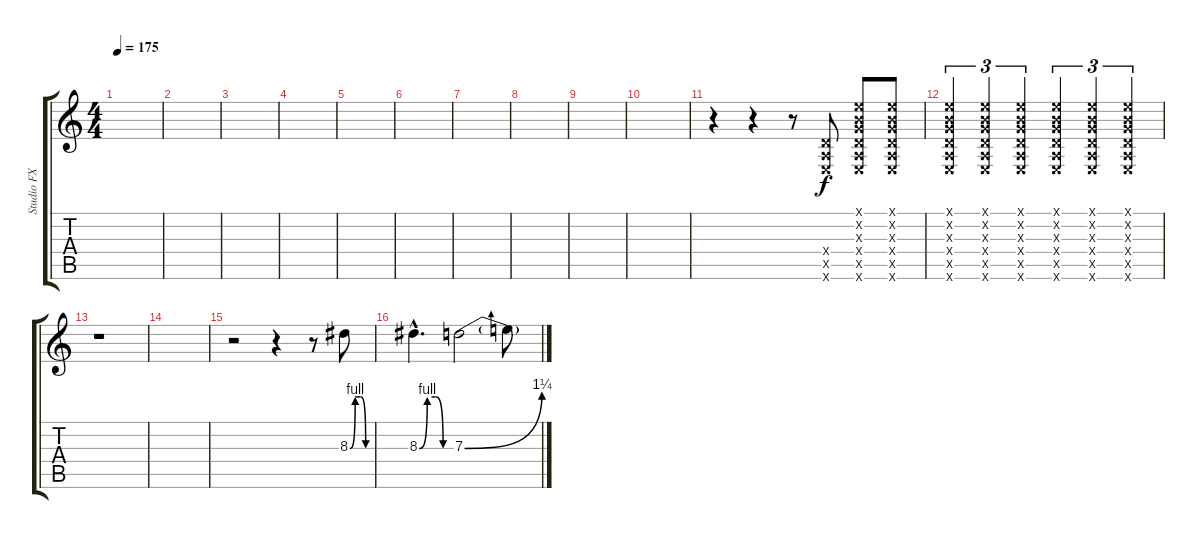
\track ("Studio FX" "Studio FX") {instrument distortionguitar}
\staff {score tabs}
\tuning (E4 B3 G3 D3 A2 E2) {hide}
\ts (4 4)
\tempo 175
\clef g2
\ks c
|
|
|
|
|
|
|
|
|
|
r.4 r.4 r.8 (0.4{x} 0.5{x} 0.6{x}).8{volume 8 instrument woodblock} (0.1{x} 0.2{x} 0.3{x} 0.4{x} 0.5{x} 0.6{x}).8{instrument woodblock} (0.1{x} 0.2{x} 0.3{x} 0.4{x} 0.5{x} 0.6{x}).8{instrument woodblock} |
(0.1{x} 0.2{x} 0.3{x} 0.4{x} 0.5{x} 0.6{x}).4{tu (3 2) instrument woodblock} (0.1{x} 0.2{x} 0.3{x} 0.4{x} 0.5{x} 0.6{x}).4{tu (3 2) instrument woodblock} (0.1{x} 0.2{x} 0.3{x} 0.4{x} 0.5{x} 0.6{x}).4{tu (3 2) instrument woodblock} (0.1{x} 0.2{x} 0.3{x} 0.4{x} 0.5{x} 0.6{x}).4{tu (3 2) instrument woodblock} (0.1{x} 0.2{x} 0.3{x} 0.4{x} 0.5{x} 0.6{x}).4{tu (3 2) instrument woodblock} (0.1{x} 0.2{x} 0.3{x} 0.4{x} 0.5{x} 0.6{x}).4{tu (3 2) instrument woodblock} |
r.1{volume 12} |
|
r.2 r.4 r.8 8.3{be (custom 0 0 15 4 30 4 45 0 60 0)}.8{instrument pad4choir} |
8.3{be (custom 0 0 15 4 30 4 45 0 60 0) hac}.4{d instrument pad4choir} 7.3{be (bend 0 0 60 5)}.2{instrument pad4choir} 7.3{t}.8
